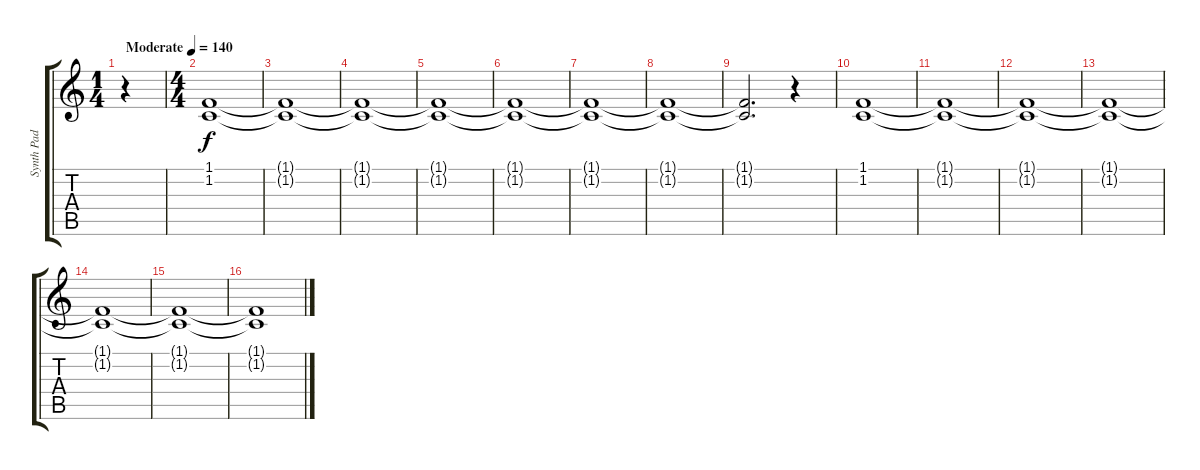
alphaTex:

\track ("Synth Pad" "Synth Pad") {instrument pad2warm}
\staff {score tabs}
\tuning (E4 B3 G3 D3 A2 E2) {hide}
\ts (1 4)
\tempo (140 "Moderate")
\clef g2
\ks c
r.4{dy f instrument pad2warm} |
\ts (4 4)
(1.1 1.2).1 |
(1.1{t} 1.2{t}).1 |
(1.1{t} 1.2{t}).1 |
(1.1{t} 1.2{t}).1 |
(1.1{t} 1.2{t}).1 |
(1.1{t} 1.2{t}).1 |
(1.1{t} 1.2{t}).1 |
(1.1{t} 1.2{t}).2{d} r.4 |
(1.1 1.2).1 |
(1.1{t} 1.2{t}).1 |
(1.1{t} 1.2{t}).1 |
(1.1{t} 1.2{t}).1 |
(1.1{t} 1.2{t}).1 |
(1.1{t} 1.2{t}).1 |
(1.1{t} 1.2{t}).1
